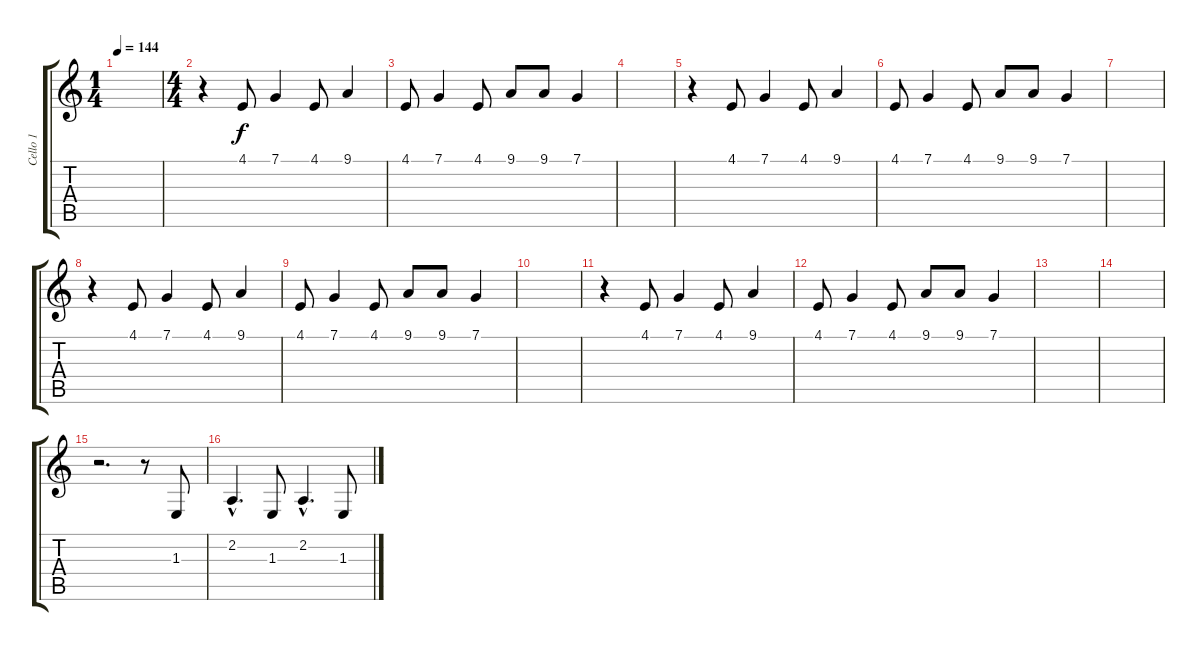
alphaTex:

\track ("Cello 1" "Cello 1") {instrument cello}
\staff {score tabs}
\tuning (C4 G3 Eb3 Bb2 F2 C2) {hide}
\ts (1 4)
\tempo 144
\clef g2
\ks c
|
\ts (4 4)
r.4 4.1.8 7.1.4 4.1.8 9.1.4 |
4.1.8 7.1.4 4.1.8 9.1.8 9.1.8 7.1.4 |
|
r.4 4.1.8 7.1.4 4.1.8 9.1.4 |
4.1.8 7.1.4 4.1.8 9.1.8 9.1.8 7.1.4 |
|
r.4 4.1.8 7.1.4 4.1.8 9.1.4 |
4.1.8 7.1.4 4.1.8 9.1.8 9.1.8 7.1.4 |
|
r.4 4.1.8 7.1.4 4.1.8 9.1.4 |
4.1.8 7.1.4 4.1.8 9.1.8 9.1.8 7.1.4 |
|
|
r.2{d} r.8 1.3.8 |
2.2{hac}.4{d} 1.3.8 2.2{hac}.4{d} 1.3.8
